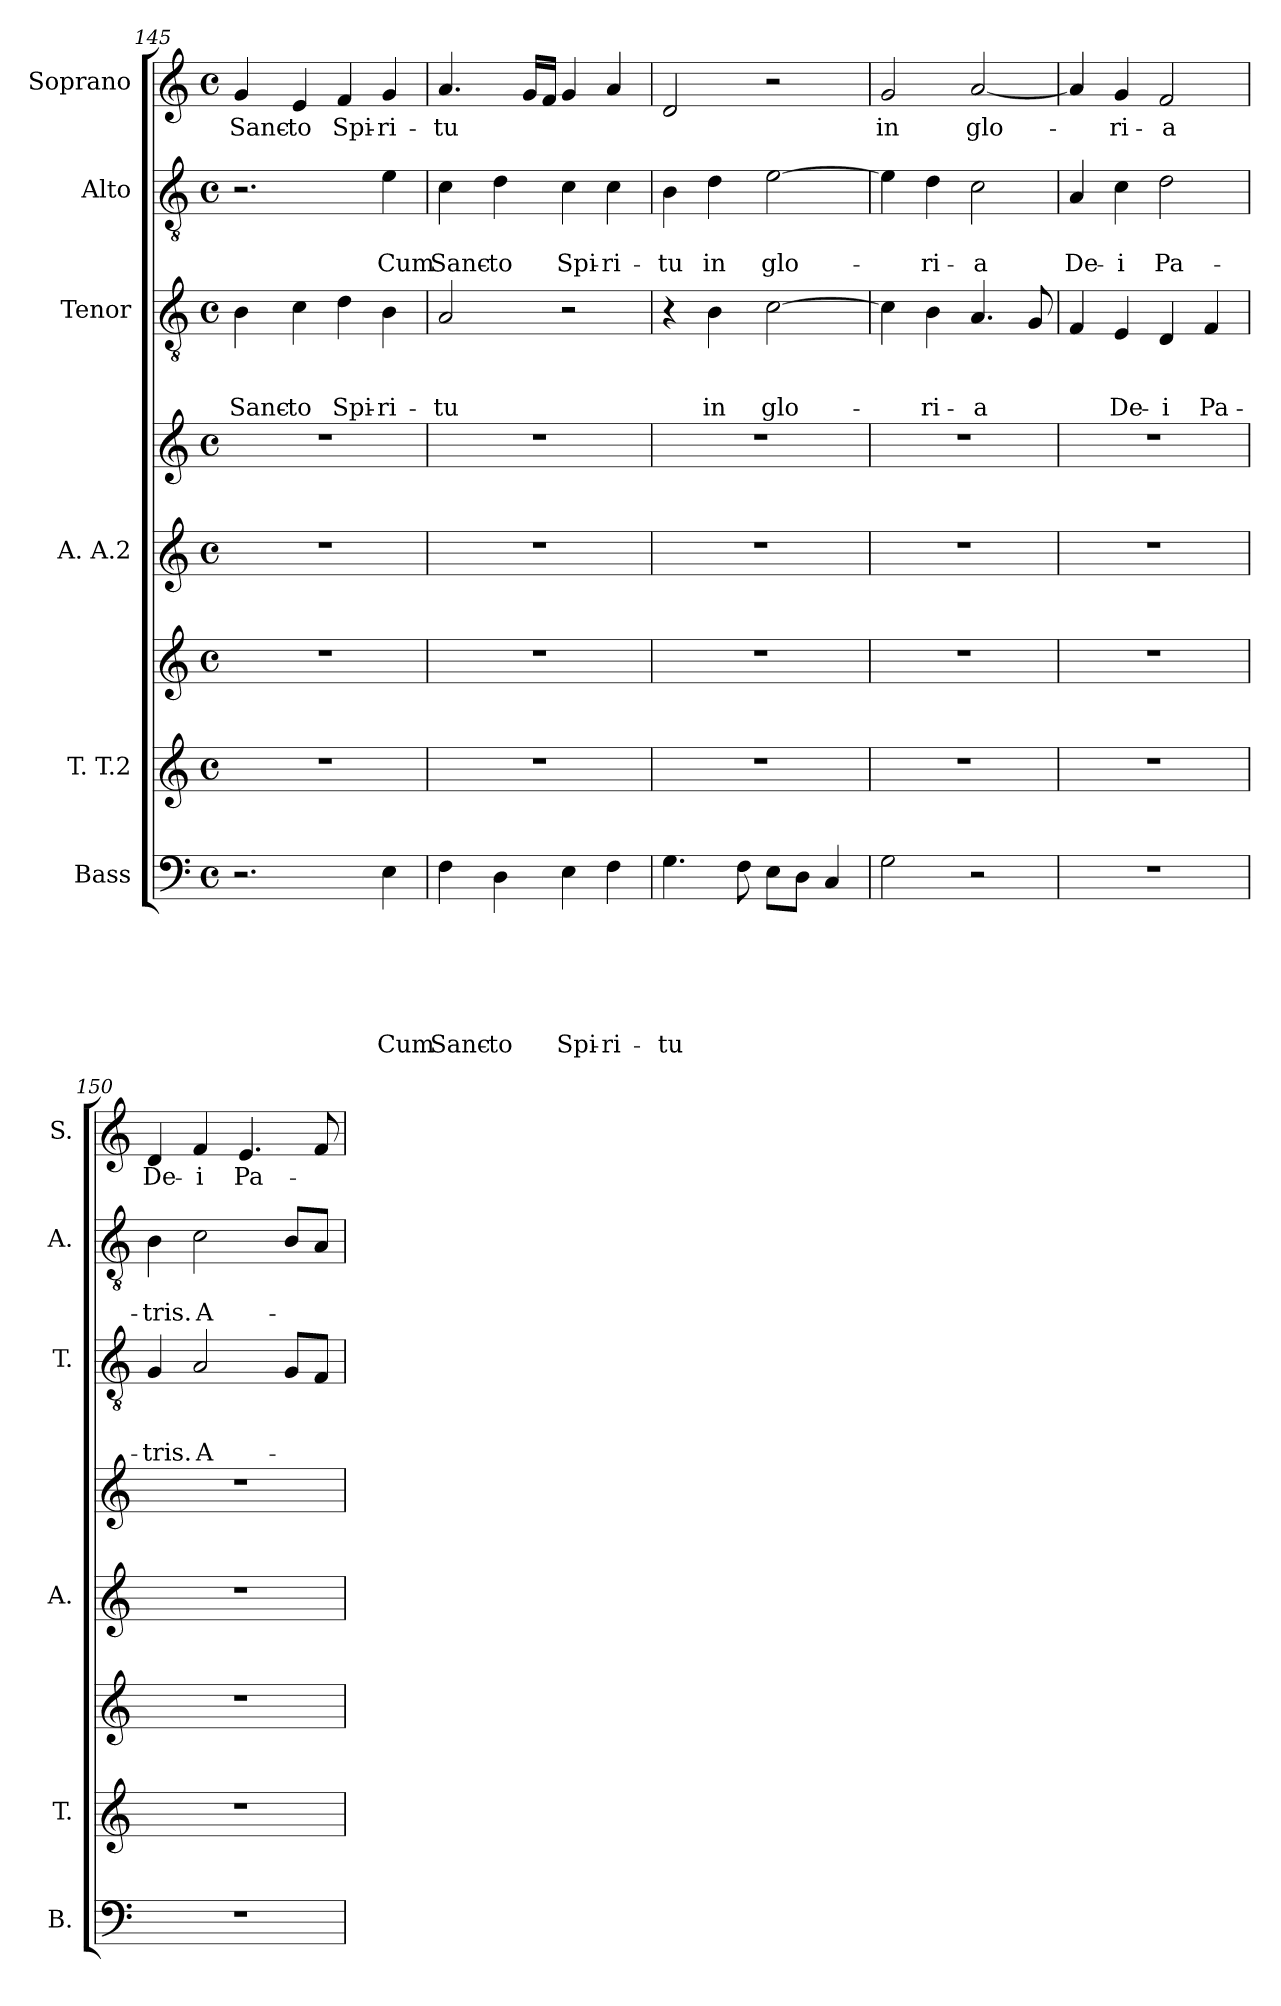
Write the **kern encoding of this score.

**kern	**text	**text	**text	**text	**text	**text	**kern	**kern	**kern	**kern	**kern	**text	**text	**text	**kern	**text	**text	**kern	**text
*part6	*part6	*part6	*part6	*part6	*part6	*part6	*part5	*part5	*part4	*part4	*part3	*part3	*part3	*part3	*part2	*part2	*part2	*part1	*part1
*staff8	*staff8	*staff8	*staff8	*staff8	*staff8	*staff8	*staff7	*staff6	*staff5	*staff4	*staff3	*staff3	*staff3	*staff3	*staff2	*staff2	*staff2	*staff1	*staff1
*I"Bass	*	*	*	*	*	*	*I"T. T.2	*	*I"A. A.2	*	*I"Tenor	*	*	*	*I"Alto	*	*	*I"Soprano	*
*I'B.	*	*	*	*	*	*	*I'T.	*	*I'A.	*	*I'T.	*	*	*	*I'A.	*	*	*I'S.	*
*clefF4	*	*	*	*	*	*	*clefG2	*clefG2	*clefG2	*clefG2	*clefGv2	*	*	*	*clefGv2	*	*	*clefG2	*
*k[]	*	*	*	*	*	*	*k[]	*k[]	*k[]	*k[]	*k[]	*	*	*	*k[]	*	*	*k[]	*
*C:	*	*	*	*	*	*	*C:	*C:	*C:	*C:	*C:	*	*	*	*C:	*	*	*C:	*
*M4/4	*	*	*	*	*	*	*M4/4	*M4/4	*M4/4	*M4/4	*M4/4	*	*	*	*M4/4	*	*	*M4/4	*
*met(c)	*	*	*	*	*	*	*met(c)	*met(c)	*met(c)	*met(c)	*met(c)	*	*	*	*met(c)	*	*	*met(c)	*
=145	=145	=145	=145	=145	=145	=145	=145	=145	=145	=145	=145	=145	=145	=145	=145	=145	=145	=145	=145
!	!	!	!	!	!	!	!	!	!	!	!	!	!	!LO:LY:b	!	!	!	!	!LO:LY:b
2.r	.	.	.	.	.	.	1r	1r	1r	1r	4B\	.	.	Sanc-	2.r	.	.	4g/	Sanc-
!	!	!	!	!	!	!	!	!	!	!	!	!	!	!LO:LY:b	!	!	!	!	!LO:LY:b
.	.	.	.	.	.	.	.	.	.	.	4c\	.	.	-to	.	.	.	4e/	-to
!	!	!	!	!	!	!	!	!	!	!	!	!	!	!LO:LY:b	!	!	!	!	!LO:LY:b
.	.	.	.	.	.	.	.	.	.	.	4d\	.	.	Spi-	.	.	.	4f/	Spi-
!	!	!	!	!	!	!LO:LY:b	!	!	!	!	!	!	!	!LO:LY:b	!	!	!LO:LY:b	!	!LO:LY:b
4E\	.	.	.	.	.	Cum	.	.	.	.	4B\	.	.	-ri-	4e\	.	Cum	4g/	-ri-
=146	=146	=146	=146	=146	=146	=146	=146	=146	=146	=146	=146	=146	=146	=146	=146	=146	=146	=146	=146
!	!	!	!	!	!	!LO:LY:b	!	!	!	!	!	!	!	!LO:LY:b	!	!	!LO:LY:b	!	!LO:LY:b
4F\	.	.	.	.	.	Sanc-	1r	1r	1r	1r	2A/	.	.	-tu	4c\	.	Sanc-	4.a/	-tu
!	!	!	!	!	!	!LO:LY:b	!	!	!	!	!	!	!	!	!	!	!LO:LY:b:rj	!	!
4D\	.	.	.	.	.	-to	.	.	.	.	.	.	.	.	4d\	.	-to	.	.
.	.	.	.	.	.	.	.	.	.	.	.	.	.	.	.	.	.	16g/LL	.
.	.	.	.	.	.	.	.	.	.	.	.	.	.	.	.	.	.	16f/JJ	.
!	!	!	!	!	!	!LO:LY:b	!	!	!	!	!	!	!	!	!	!	!LO:LY:b	!	!
4E\	.	.	.	.	.	Spi-	.	.	.	.	2r	.	.	.	4c\	.	Spi-	4g/	.
!	!	!	!	!	!	!LO:LY:b	!	!	!	!	!	!	!	!	!	!	!LO:LY:b	!	!
4F\	.	.	.	.	.	-ri-	.	.	.	.	.	.	.	.	4c\	.	-ri-	4a/	.
=147	=147	=147	=147	=147	=147	=147	=147	=147	=147	=147	=147	=147	=147	=147	=147	=147	=147	=147	=147
!	!	!	!	!	!	!LO:LY:b	!	!	!	!	!	!	!	!	!	!	!LO:LY:b	!	!
4.G\	.	.	.	.	.	-tu	1r	1r	1r	1r	4r	.	.	.	4B\	.	-tu	2d/	.
!	!	!	!	!	!	!	!	!	!	!	!	!	!	!LO:LY:b	!	!	!LO:LY:b	!	!
.	.	.	.	.	.	.	.	.	.	.	4B\	.	.	in	4d\	.	in	.	.
8F\	.	.	.	.	.	.	.	.	.	.	.	.	.	.	.	.	.	.	.
!	!	!	!	!	!	!	!	!	!	!	!	!	!	!LO:LY:b	!	!	!LO:LY:b	!	!
8E\L	.	.	.	.	.	.	.	.	.	.	[>2c\	.	.	glo-	[>2e\	.	glo-	2r	.
8D\J	.	.	.	.	.	.	.	.	.	.	.	.	.	.	.	.	.	.	.
4C/	.	.	.	.	.	.	.	.	.	.	.	.	.	.	.	.	.	.	.
=148	=148	=148	=148	=148	=148	=148	=148	=148	=148	=148	=148	=148	=148	=148	=148	=148	=148	=148	=148
!	!	!	!	!	!	!	!	!	!	!	!	!	!	!	!	!	!	!	!LO:LY:b
2G\	.	.	.	.	.	.	1r	1r	1r	1r	4c\]	.	.	.	4e\]	.	.	2g/	in
!	!	!	!	!	!	!	!	!	!	!	!	!	!	!LO:LY:b	!	!	!LO:LY:b	!	!
.	.	.	.	.	.	.	.	.	.	.	4B\	.	.	-ri-	4d\	.	-ri-	.	.
!	!	!	!	!	!	!	!	!	!	!	!	!	!	!LO:LY:b	!	!	!LO:LY:b	!	!LO:LY:b
2r	.	.	.	.	.	.	.	.	.	.	4.A/	.	.	-a	2c\	.	-a	[>2a/	glo-
.	.	.	.	.	.	.	.	.	.	.	8G/	.	.	.	.	.	.	.	.
!!LO:PB:g=z
=149	=149	=149	=149	=149	=149	=149	=149	=149	=149	=149	=149	=149	=149	=149	=149	=149	=149	=149	=149
!	!	!	!	!	!	!	!	!	!	!	!	!	!	!	!	!	!LO:LY:b	!	!
1r	.	.	.	.	.	.	1r	1r	1r	1r	4F/	.	.	.	4A/	.	De-	4a/]	.
!	!	!	!	!	!	!	!	!	!	!	!	!	!	!LO:LY:b	!	!	!LO:LY:b	!	!LO:LY:b
.	.	.	.	.	.	.	.	.	.	.	4E/	.	.	De-	4c\	.	-i	4g/	-ri-
!	!	!	!	!	!	!	!	!	!	!	!	!	!	!LO:LY:b	!	!	!LO:LY:b	!	!LO:LY:b
.	.	.	.	.	.	.	.	.	.	.	4D/	.	.	-i	2d\	.	Pa-	2f/	-a
!	!	!	!	!	!	!	!	!	!	!	!	!	!	!LO:LY:b	!	!	!	!	!
.	.	.	.	.	.	.	.	.	.	.	4F/	.	.	Pa-	.	.	.	.	.
=150	=150	=150	=150	=150	=150	=150	=150	=150	=150	=150	=150	=150	=150	=150	=150	=150	=150	=150	=150
!	!	!	!	!	!	!	!	!	!	!	!	!	!	!LO:LY:b	!	!	!LO:LY:b	!	!LO:LY:b
1r	.	.	.	.	.	.	1r	1r	1r	1r	4G/	.	.	-tris.	4B\	.	-tris.	4d/	De-
!	!	!	!	!	!	!	!	!	!	!	!	!	!	!LO:LY:b	!	!	!LO:LY:b	!	!LO:LY:b
.	.	.	.	.	.	.	.	.	.	.	2A/	.	.	A-	2c\	.	A-	4f/	-i
!	!	!	!	!	!	!	!	!	!	!	!	!	!	!	!	!	!	!	!LO:LY:b
.	.	.	.	.	.	.	.	.	.	.	.	.	.	.	.	.	.	4.e/	Pa-
.	.	.	.	.	.	.	.	.	.	.	8G/L	.	.	.	8B/L	.	.	.	.
.	.	.	.	.	.	.	.	.	.	.	8F/J	.	.	.	8A/J	.	.	8f/	.
=	=	=	=	=	=	=	=	=	=	=	=	=	=	=	=	=	=	=	=
*-	*-	*-	*-	*-	*-	*-	*-	*-	*-	*-	*-	*-	*-	*-	*-	*-	*-	*-	*-
